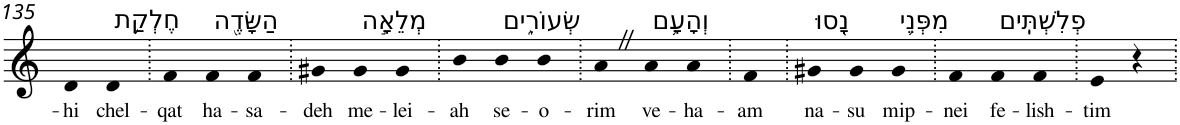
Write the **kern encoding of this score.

**kern	**text
*part1	*part1
*staff1	*staff1
*I"Piano	*
*I'Pno	*
!!LO:PB:g=z
*clefG2	*
*k[]	*
=135	=135
!	!LO:LY:b
4d	-hi
!LO:TX:a:t=חֶלְקַ֥ת	!
!	!LO:LY:b
4d	chel-
=136.	=136.
!	!LO:LY:b
4f	-qat
!LO:TX:a:t=הַשָּׂדֶ֖ה	!
!	!LO:LY:b
4f	ha-
!	!LO:LY:b
4f	-sa-
=137.	=137.
!	!LO:LY:b
4g#X	-deh
!LO:TX:a:t=מְלֵאָ֣ה	!
!	!LO:LY:b
4g#	me-
!	!LO:LY:b
4g#	-lei-
=138.	=138.
!	!LO:LY:b
4b	-ah
!LO:TX:a:t=שְׂעוֹרִ֑ים	!
!	!LO:LY:b
4b	se-
!	!LO:LY:b
4b	-o-
=139.	=139.
!	!LO:LY:b
4aZ	-rim
!LO:TX:a:t=וְהָעָ֥ם	!
!	!LO:LY:b
4a	ve-
!	!LO:LY:b
4a	-ha-
=140.	=140.
!	!LO:LY:b
4f	-am
=141.	=141.
!LO:TX:a:t=נָ֖סוּ	!
!	!LO:LY:b
4g#X	na-
!	!LO:LY:b
4g#	-su
!LO:TX:a:t=מִפְּנֵ֥י	!
!	!LO:LY:b
4g#	mip-
=142.	=142.
!	!LO:LY:b
4f	-nei
!LO:TX:a:t=פְלִשְׁתִּֽים	!
!	!LO:LY:b
4f	fe-
!	!LO:LY:b
4f	-lish-
=143.	=143.
!	!LO:LY:b
4e	-tim
4r	.
=.	=.
*-	*-
